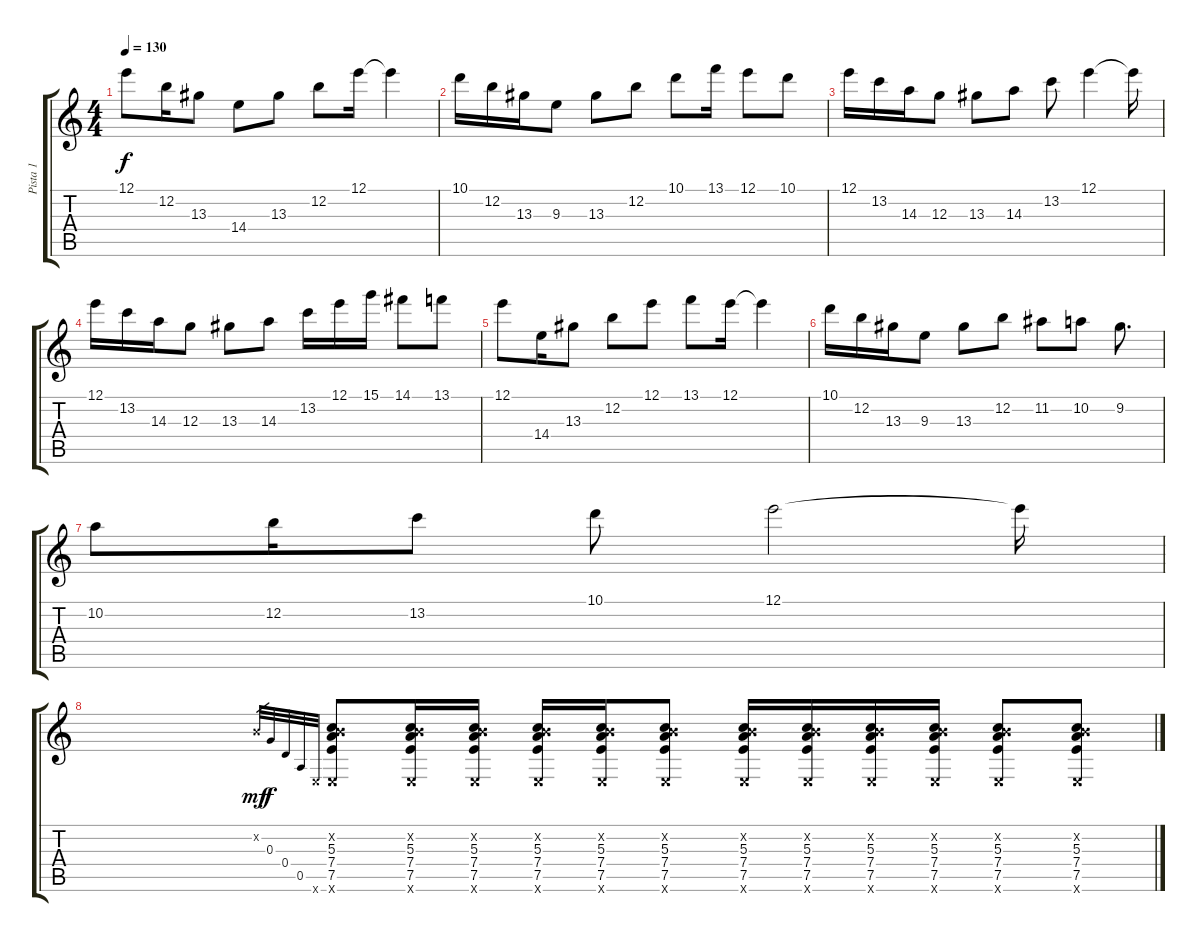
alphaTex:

\track ("Pista 1" "Pista 1") {instrument acousticguitarnylon}
\staff {score tabs}
\tuning (E4 B3 G3 D3 A2 E2) {hide}
\ts (4 4)
\tempo 130
\clef g2
\ks c
12.1.8{dy f} 12.2.16 13.3.8 14.4.8 13.3.8 12.2.8 12.1.16 12.1{t}.4 |
10.1.16 12.2.16 13.3.16 9.3.8 13.3.8 12.2.8 10.1.8 13.1.16 12.1.8 10.1.8 |
12.1.16 13.2.16 14.3.16 12.3.8 13.3.8 14.3.8 13.2.8 12.1.4 12.1{t}.16 |
12.1.16 13.2.16 14.3.16 12.3.8 13.3.8 14.3.8 13.2.16 12.1.16 15.1.16 14.1.8 13.1.8 |
12.1.8 14.4.16 13.3.8 12.2.8 12.1.8 13.1.8 12.1.16 12.1{t}.4 |
10.1.16 12.2.16 13.3.16 9.3.8 13.3.8 12.2.8 11.2.8 10.2.8 9.2.8{d} |
10.2.8 12.2.16 13.2.8 10.1.8 12.1.2 12.1{t}.16 |
0.2{x}.32{gr dy mf} 0.3.32{gr dy f} 0.4.32{gr} 0.5.32{gr} 0.6{x}.32{gr} (0.2{x} 5.3 7.4 7.5 0.6{x}).8 (0.2{x} 5.3 7.4 7.5 0.6{x}).16 (0.2{x} 5.3 7.4 7.5 0.6{x}).16 (0.2{x} 5.3 7.4 7.5 0.6{x}).16 (0.2{x} 5.3 7.4 7.5 0.6{x}).16 (0.2{x} 5.3 7.4 7.5 0.6{x}).8 (0.2{x} 5.3 7.4 7.5 0.6{x}).16 (0.2{x} 5.3 7.4 7.5 0.6{x}).16 (0.2{x} 5.3 7.4 7.5 0.6{x}).16 (0.2{x} 5.3 7.4 7.5 0.6{x}).16 (0.2{x} 5.3 7.4 7.5 0.6{x}).8 (0.2{x} 5.3 7.4 7.5 0.6{x}).8
